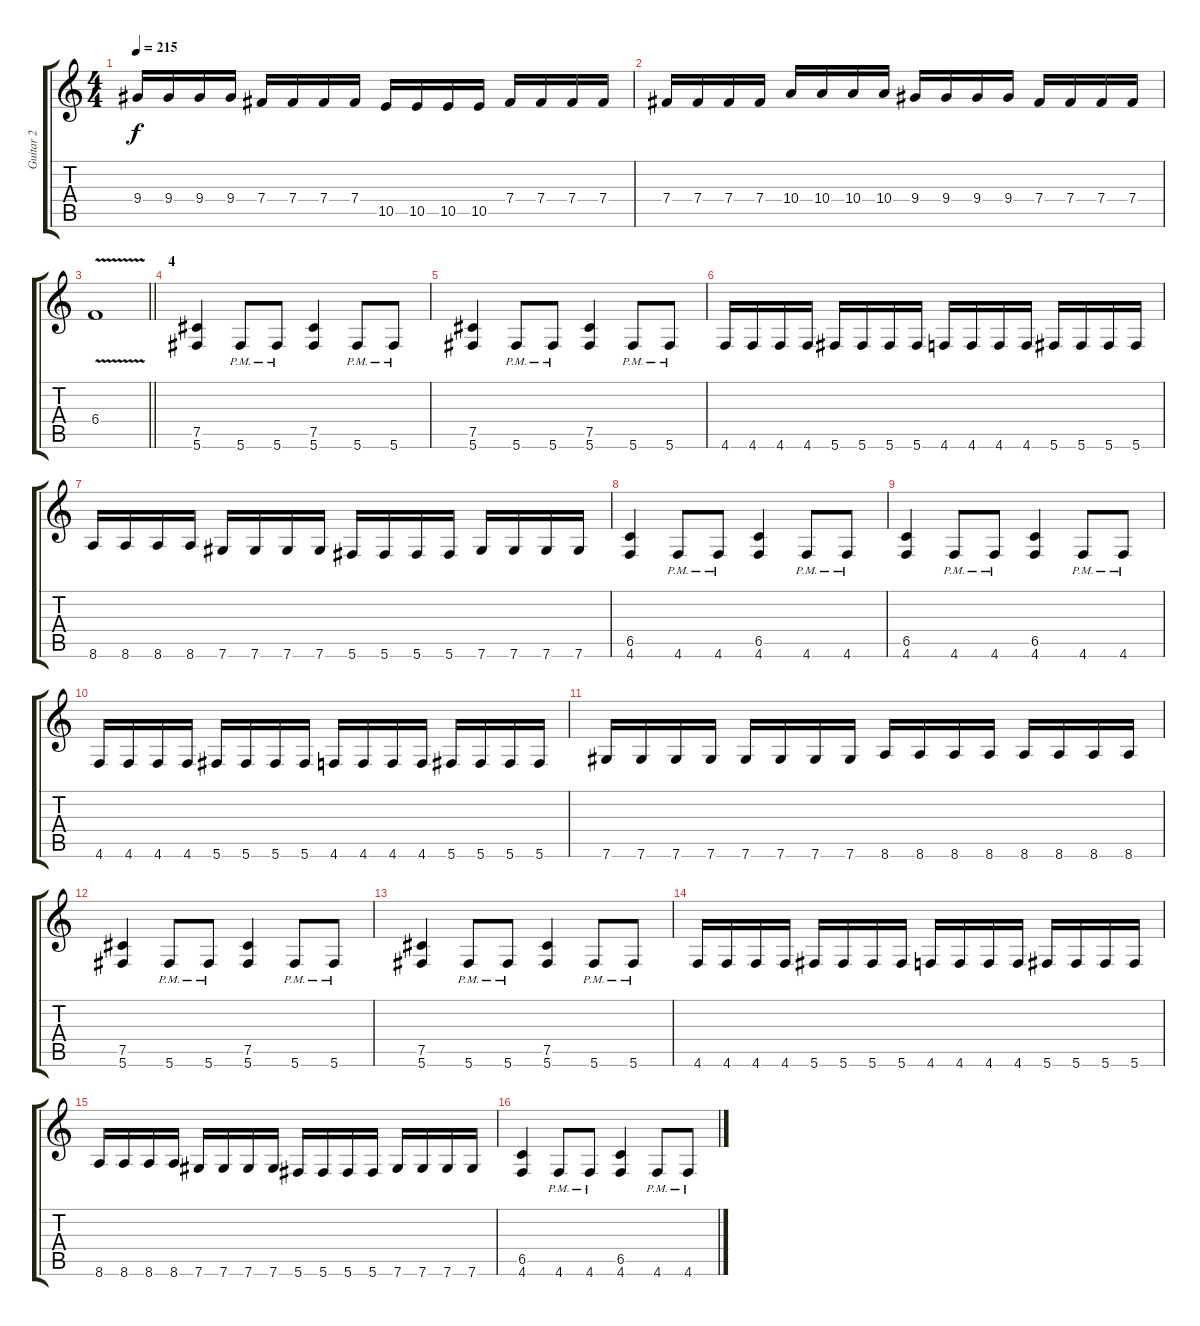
\track ("Guitar 2" "Guitar 2") {instrument distortionguitar}
\staff {score tabs}
\tuning (Db4 Ab3 E3 B2 Gb2 Db2) {hide}
\ts (4 4)
\tempo 215
\clef g2
\ks c
9.4.16{dy f} 9.4.16 9.4.16 9.4.16 7.4.16 7.4.16 7.4.16 7.4.16 10.5.16 10.5.16 10.5.16 10.5.16 7.4.16 7.4.16 7.4.16 7.4.16 |
7.4.16 7.4.16 7.4.16 7.4.16 10.4.16 10.4.16 10.4.16 10.4.16 9.4.16 9.4.16 9.4.16 9.4.16 7.4.16 7.4.16 7.4.16 7.4.16 |
\barLineRight lightlight
6.4{v}.1 |
\section ("" "4")
(7.5 5.6).4 5.6{pm}.8 5.6{pm}.8 (7.5 5.6).4 5.6{pm}.8 5.6{pm}.8 |
(7.5 5.6).4 5.6{pm}.8 5.6{pm}.8 (7.5 5.6).4 5.6{pm}.8 5.6{pm}.8 |
4.6.16 4.6.16 4.6.16 4.6.16 5.6.16 5.6.16 5.6.16 5.6.16 4.6.16 4.6.16 4.6.16 4.6.16 5.6.16 5.6.16 5.6.16 5.6.16 |
8.6.16 8.6.16 8.6.16 8.6.16 7.6.16 7.6.16 7.6.16 7.6.16 5.6.16 5.6.16 5.6.16 5.6.16 7.6.16 7.6.16 7.6.16 7.6.16 |
(6.5 4.6).4 4.6{pm}.8 4.6{pm}.8 (6.5 4.6).4 4.6{pm}.8 4.6{pm}.8 |
(6.5 4.6).4 4.6{pm}.8 4.6{pm}.8 (6.5 4.6).4 4.6{pm}.8 4.6{pm}.8 |
4.6.16 4.6.16 4.6.16 4.6.16 5.6.16 5.6.16 5.6.16 5.6.16 4.6.16 4.6.16 4.6.16 4.6.16 5.6.16 5.6.16 5.6.16 5.6.16 |
7.6.16 7.6.16 7.6.16 7.6.16 7.6.16 7.6.16 7.6.16 7.6.16 8.6.16 8.6.16 8.6.16 8.6.16 8.6.16 8.6.16 8.6.16 8.6.16 |
(7.5 5.6).4 5.6{pm}.8 5.6{pm}.8 (7.5 5.6).4 5.6{pm}.8 5.6{pm}.8 |
(7.5 5.6).4 5.6{pm}.8 5.6{pm}.8 (7.5 5.6).4 5.6{pm}.8 5.6{pm}.8 |
4.6.16 4.6.16 4.6.16 4.6.16 5.6.16 5.6.16 5.6.16 5.6.16 4.6.16 4.6.16 4.6.16 4.6.16 5.6.16 5.6.16 5.6.16 5.6.16 |
8.6.16 8.6.16 8.6.16 8.6.16 7.6.16 7.6.16 7.6.16 7.6.16 5.6.16 5.6.16 5.6.16 5.6.16 7.6.16 7.6.16 7.6.16 7.6.16 |
(6.5 4.6).4 4.6{pm}.8 4.6{pm}.8 (6.5 4.6).4 4.6{pm}.8 4.6{pm}.8
